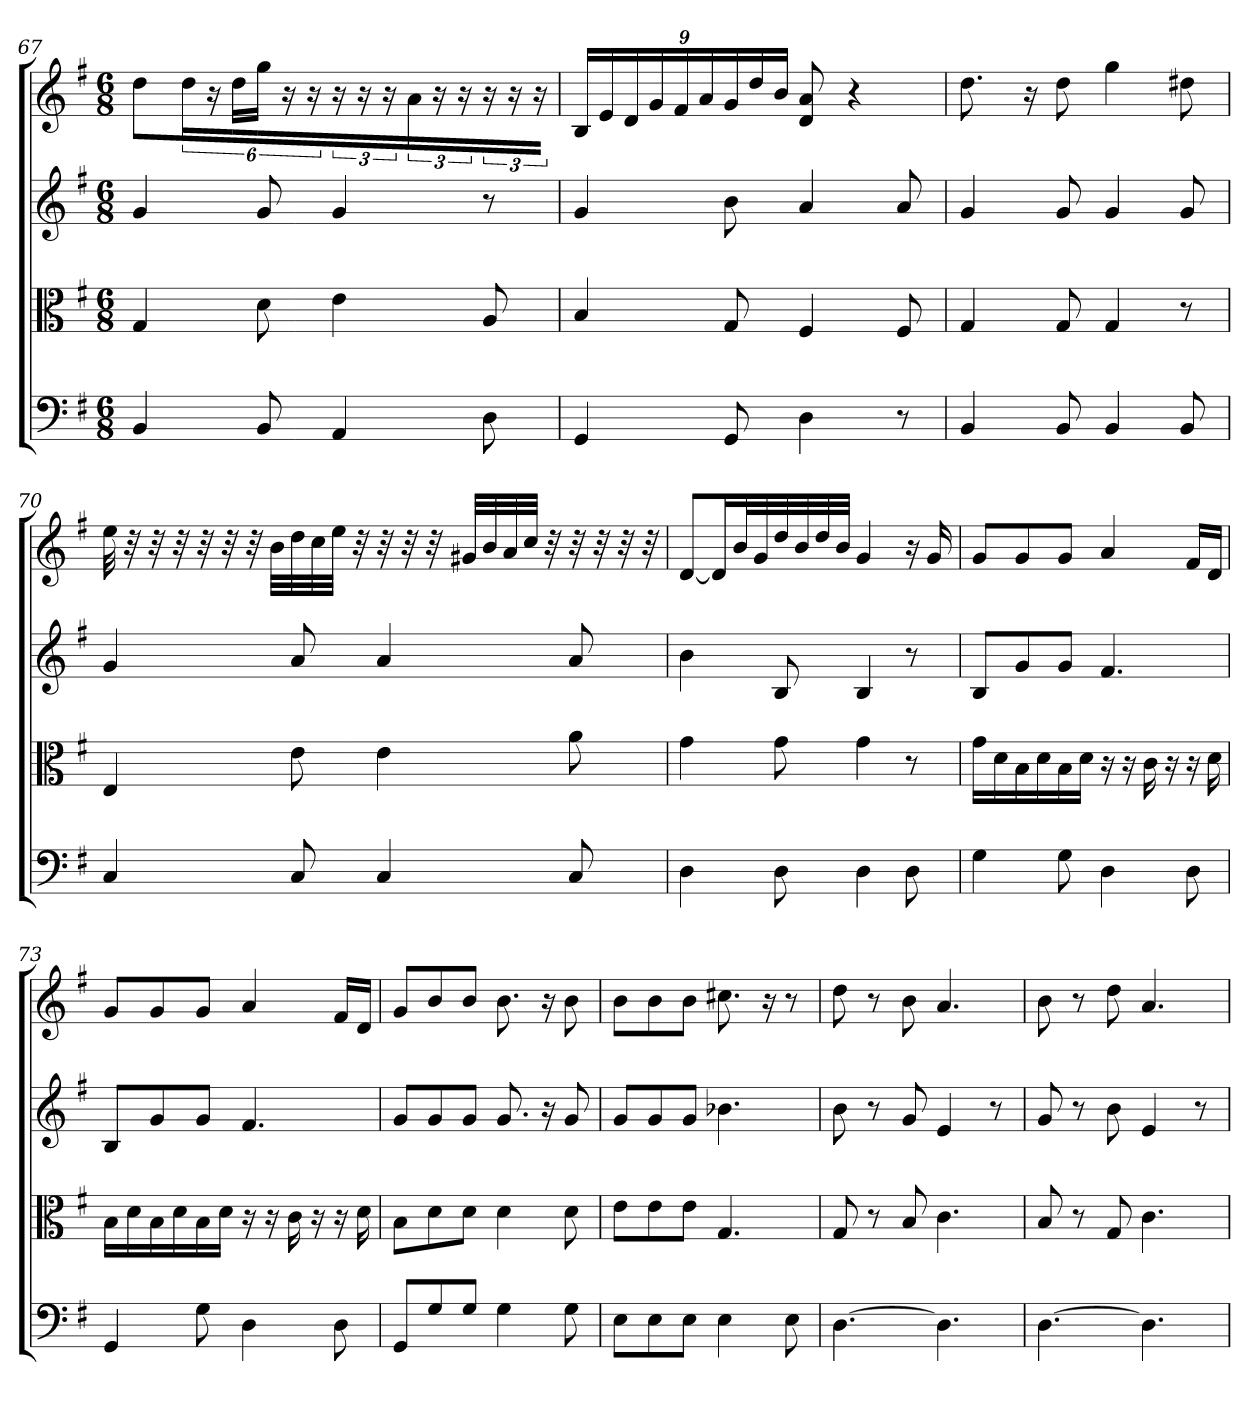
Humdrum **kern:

**kern	**kern	**kern	**kern
*part4	*part3	*part2	*part1
*staff4	*staff3	*staff2	*staff1
*clefF4	*clefC3	*clefG2	*clefG2
*k[f#]	*k[f#]	*k[f#]	*k[f#]
*G:	*G:	*G:	*G:
*M6/8	*M6/8	*M6/8	*M6/8
=67	=67	=67	=67
4BB	4G	4g	8dd\L
.	.	.	24dd\Jk
.	.	.	24r
.	.	.	24dd\LL
8BB	8d	8g	24gg\JJ
.	.	.	24r
.	.	.	24r
4AA	4e	4g	24r
.	.	.	24r
.	.	.	24r
.	.	.	24a
.	.	.	24r
.	.	.	24r
8D	8A	8r	24r
.	.	.	24r
.	.	.	24r
=68	=68	=68	=68
4GG	4B	4g	24B/LL
.	.	.	24e/
.	.	.	24d/
.	.	.	24g/
.	.	.	24f#/
.	.	.	24a/
8GG	8G	8b	24g/
.	.	.	24dd/
.	.	.	24b/JJ
4D	4F#	4a	8d 8a
.	.	.	4r
8r	8F#	8a	.
=69	=69	=69	=69
4BB	4G	4g	8.dd
.	.	.	16r
8BB	8G	8g	8dd
4BB	4G	4g	4gg
8BB	8r	8g	8dd#X
=70	=70	=70	=70
4C	4E	4g	32ee
.	.	.	32r
.	.	.	32r
.	.	.	32r
.	.	.	32r
.	.	.	32r
.	.	.	32r
.	.	.	32b\LLL
8C	8e	8a	32dd\
.	.	.	32cc\
.	.	.	32ee\JJJ
.	.	.	32r
4C	4e	4a	32r
.	.	.	32r
.	.	.	32r
.	.	.	32g#X/LLL
.	.	.	32b/
.	.	.	32a/
.	.	.	32cc/JJJ
.	.	.	32r
8C	8a	8a	32r
.	.	.	32r
.	.	.	32r
.	.	.	32r
=71	=71	=71	=71
4D	4g	4b	[8d/L
.	.	.	16d/L]
.	.	.	32b/L
.	.	.	32g/
8D	8g	8B	32dd/
.	.	.	32b/
.	.	.	32dd/
.	.	.	32b/JJJ
4D	4g	4B	4g
8D	8r	8r	16r
.	.	.	16g
=72	=72	=72	=72
4G	16g\LL	8B/L	8g/L
.	16d\	.	.
.	16B\	8g/	8g/
.	16d\	.	.
8G	16B\	8g/J	8g/J
.	16d\JJ	.	.
4D	16r	4.f#	4a
.	16r	.	.
.	16c	.	.
.	16r	.	.
8D	16r	.	16f#/LL
.	16d	.	16d/JJ
=73	=73	=73	=73
4GG	16B\LL	8B/L	8g/L
.	16d\	.	.
.	16B\	8g/	8g/
.	16d\	.	.
8G	16B\	8g/J	8g/J
.	16d\JJ	.	.
4D	16r	4.f#	4a
.	16r	.	.
.	16c	.	.
.	16r	.	.
8D	16r	.	16f#/LL
.	16d	.	16d/JJ
=74	=74	=74	=74
8GG/L	8B\L	8g/L	8g/L
8G/	8d\	8g/	8b/
8G/J	8d\J	8g/J	8b/J
4G	4d	8.g	8.b
.	.	16r	16r
8G	8d	8g	8b
=75	=75	=75	=75
8E\L	8e\L	8g/L	8b\L
8E\	8e\	8g/	8b\
8E\J	8e\J	8g/J	8b\J
4E	4.G	4.b-X	8.cc#X
.	.	.	16r
8E	.	.	8r
=76	=76	=76	=76
[4.D	8G	8b	8dd
.	8r	8r	8r
.	8B	8g	8b
4.D]	4.c	4e	4.a
.	.	8r	.
=77	=77	=77	=77
[4.D	8B	8g	8b
.	8r	8r	8r
.	8G	8b	8dd
4.D]	4.c	4e	4.a
.	.	8r	.
=	=	=	=
*-	*-	*-	*-
